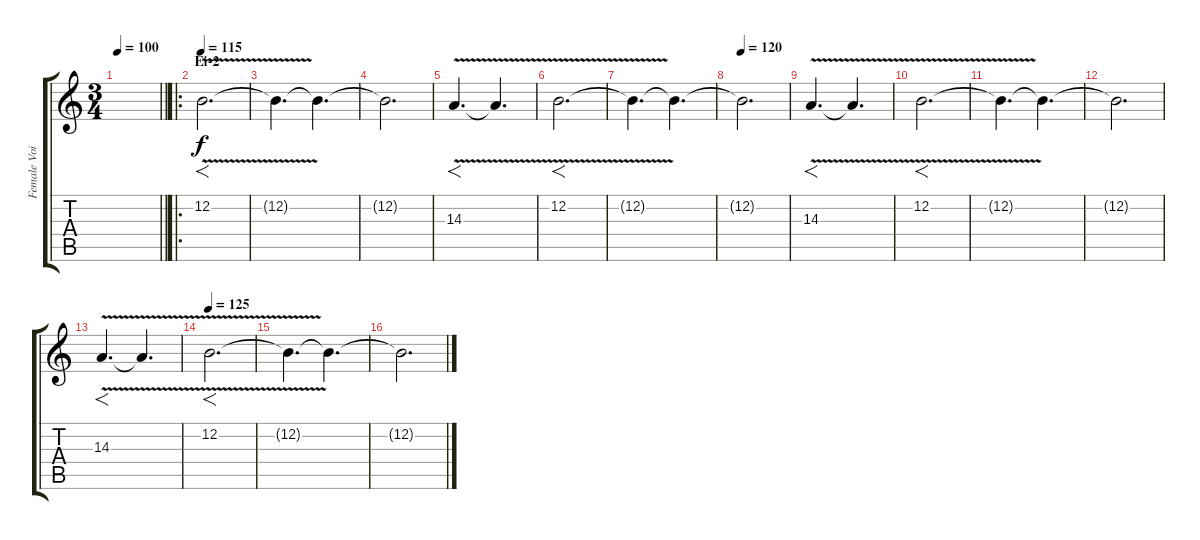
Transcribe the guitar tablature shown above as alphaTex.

\track ("Female Voice" "Female Voi") {instrument synthvoice}
\staff {score tabs}
\tuning (E4 B3 G3 D3 A2 E2) {hide}
\ts (3 4)
\tempo 100
\clef g2
\barLineRight lightlight
\ks c
|
\ro
\section ("" "Ei-2")
\tempo 115
12.2{v}.2{f d volume 16} |
12.2{t}.4{d} 12.2{t}.4{d volume 8} |
12.2{t}.2{d} |
14.3{v}.4{f d volume 16} 14.3{t}.4{d volume 2} |
12.2{v}.2{f d volume 16} |
12.2{t}.4{d} 12.2{t}.4{d volume 8} |
\tempo 120
12.2{t}.2{d} |
14.3{v}.4{f d volume 16} 14.3{t}.4{d volume 2} |
12.2{v}.2{f d volume 16} |
12.2{t}.4{d} 12.2{t}.4{d volume 8} |
12.2{t}.2{d} |
14.3{v}.4{f d volume 16} 14.3{t}.4{d volume 2} |
\tempo 125
12.2{v}.2{f d volume 16} |
12.2{t}.4{d} 12.2{t}.4{d volume 8} |
12.2{t}.2{d}
